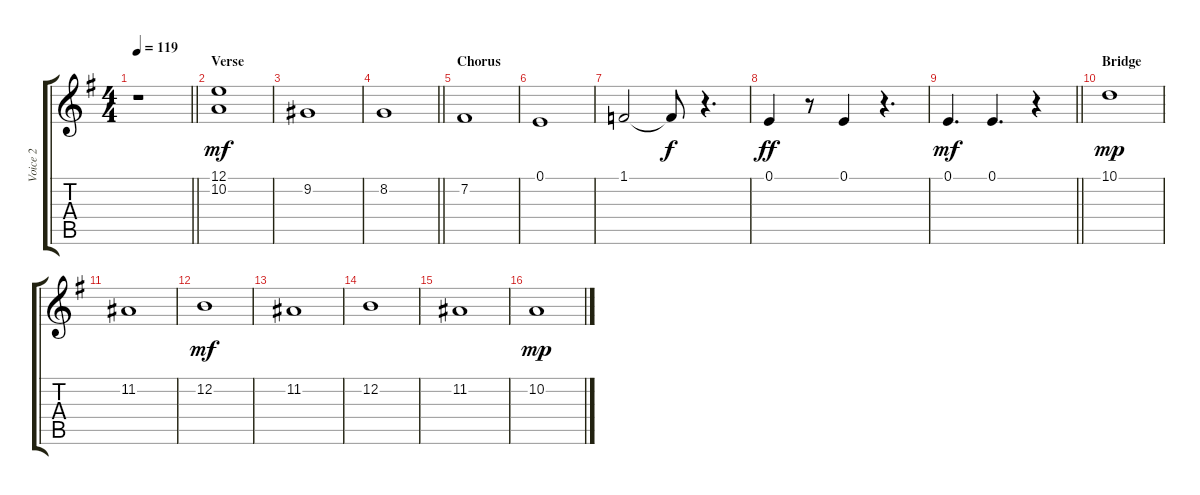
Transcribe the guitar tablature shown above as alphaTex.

\track ("Voice 2" "Voice 2") {instrument tenorsax}
\staff {score tabs}
\tuning (E4 B3 G3 D3 A2 E2) {hide}
\ts (4 4)
\tempo 119
\clef g2
\barLineRight lightlight
\ks g
r.1{dy mp} |
\section ("" "Verse")
(12.1 10.2).1{dy mf} |
9.2.1 |
\barLineRight lightlight
8.2.1 |
\section ("" "Chorus")
7.2.1 |
0.1.1 |
1.1.2 1.1{t}.8{dy f} r.4{d} |
0.1.4{dy ff} r.8 0.1.4 r.4{d} |
\barLineRight lightlight
0.1.4{d dy mf} 0.1.4{d} r.4 |
\section ("" "Bridge")
10.1.1{dy mp} |
11.2.1 |
12.2.1{dy mf} |
11.2.1 |
12.2.1 |
11.2.1 |
10.2.1{dy mp}
